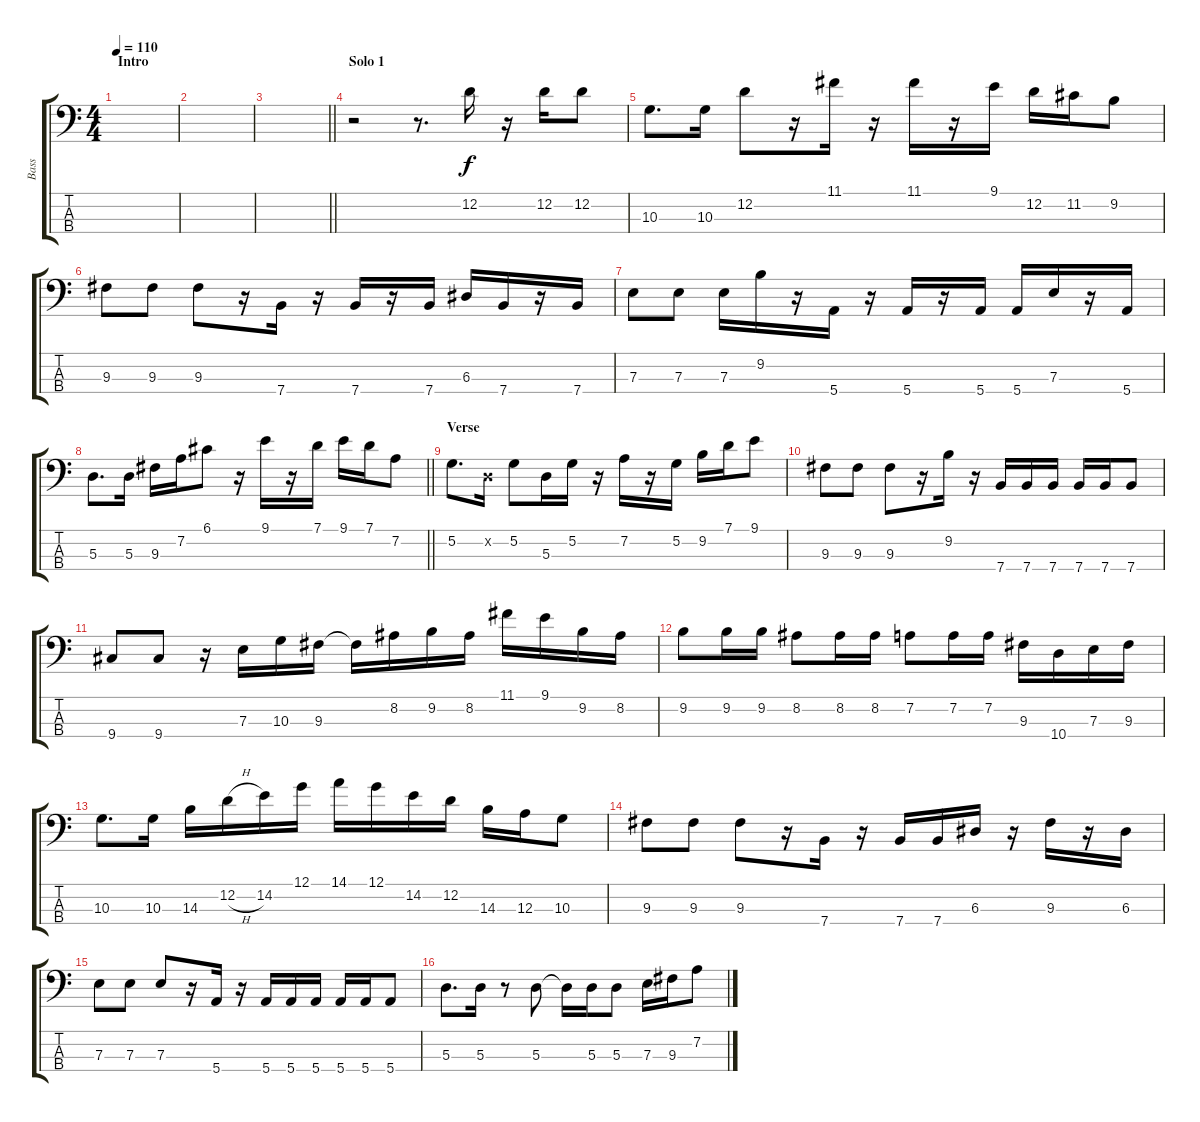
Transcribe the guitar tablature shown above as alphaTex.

\track ("Bass" "Bass") {instrument electricbassfinger}
\staff {score tabs}
\tuning (G2 D2 A1 E1) {hide}
\ts (4 4)
\section ("" "Intro")
\tempo 110
\clef f4
\ks c
|
|
\barLineRight lightlight
|
\section ("" "Solo 1")
r.2{txt ""} r.8{d} 12.2.16 r.16 12.2.16 12.2.8 |
10.3.8{d} 10.3.16 12.2.8 r.16 11.1.16 r.16 11.1.16 r.16 9.1.16 12.2.16 11.2.16 9.2.8 |
9.3.8 9.3.8 9.3.8 r.16 7.4.16 r.16 7.4.16 r.16 7.4.16 6.3.16 7.4.16 r.16 7.4.16 |
7.3.8 7.3.8 7.3.16 9.2.16 r.16 5.4.16 r.16 5.4.16 r.16 5.4.16 5.4.16 7.3.16 r.16 5.4.16 |
\barLineRight lightlight
5.3.8{d} 5.3.16 9.3.16 7.2.16 6.1.8 r.16 9.1.16 r.16 7.1.16 9.1.16 7.1.16 7.2.8 |
\section ("" "Verse")
5.2.8{d} 0.2{x}.16 5.2.8 5.3.16 5.2.16 r.16 7.2.16 r.16 5.2.16 9.2.16 7.1.16 9.1.8 |
9.3.8 9.3.8 9.3.8 r.16 9.2.16 r.16 7.4.16 7.4.16 7.4.16 7.4.16 7.4.16 7.4.8 |
9.4.8 9.4.8 r.16 7.3.16 10.3.16 9.3.16 9.3{t}.16 8.2.16 9.2.16 8.2.16 11.1.16 9.1.16 9.2.16 8.2.16 |
9.2.8 9.2.16 9.2.16 8.2.8 8.2.16 8.2.16 7.2.8 7.2.16 7.2.16 9.3.16 10.4.16 7.3.16 9.3.16 |
10.3.8{d} 10.3.16 14.3.16 12.2{h}.16 14.2.16 12.1.16 14.1.16 12.1.16 14.2.16 12.2.16 14.3.16 12.3.16 10.3.8 |
9.3.8 9.3.8 9.3.8 r.16 7.4.16 r.16 7.4.16 7.4.16 6.3.16 r.16 9.3.16 r.16 6.3.16 |
7.3.8 7.3.8 7.3.8 r.16 5.4.16 r.16 5.4.16 5.4.16 5.4.16 5.4.16 5.4.16 5.4.8 |
5.3.8{d} 5.3.16 r.8 5.3.8 5.3{t}.16 5.3.16 5.3.8 7.3.16 9.3.16 7.2.8
